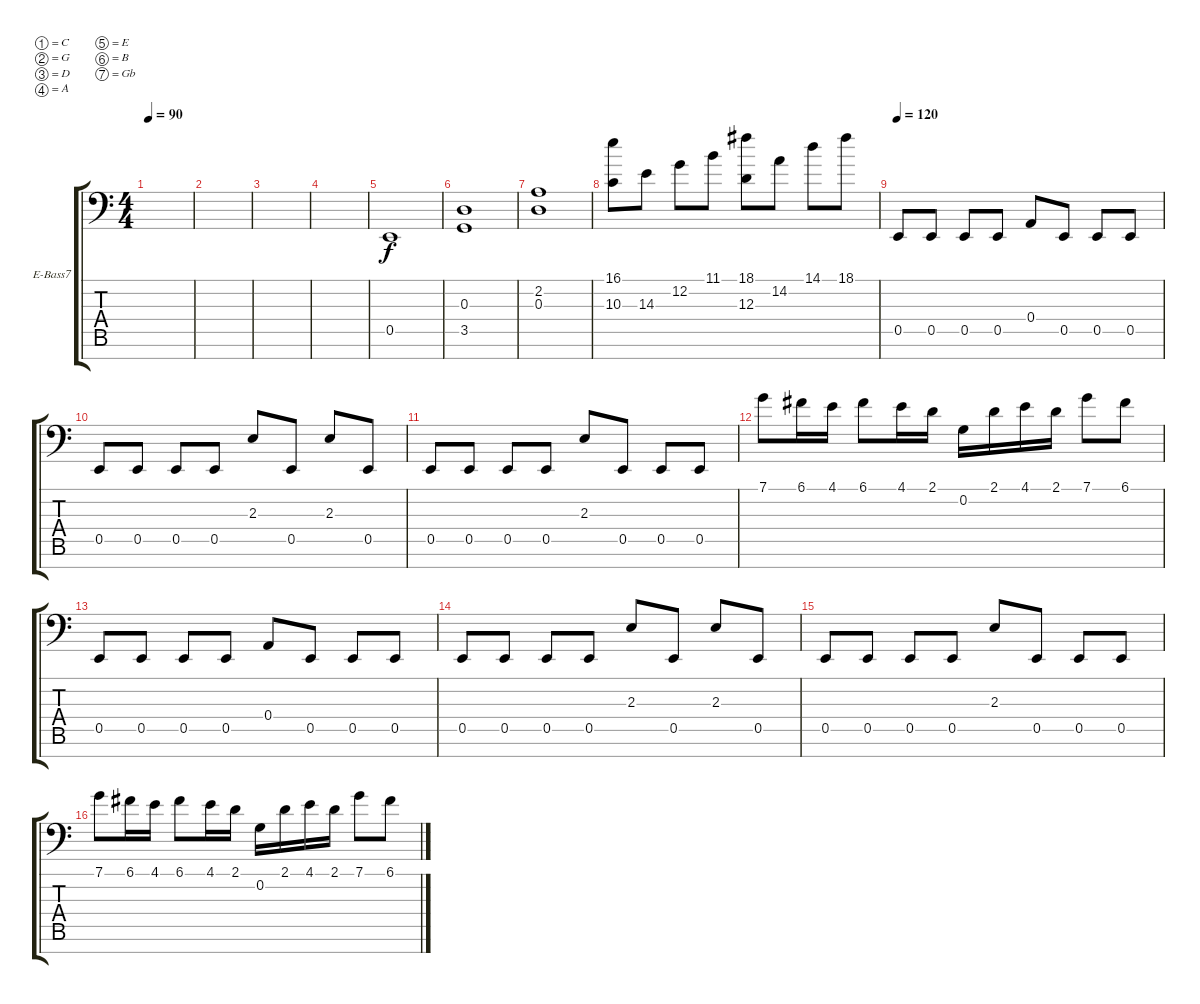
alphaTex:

\defaultSystemsLayout 4
\bracketExtendMode groupsimilarinstruments
\firstSystemTrackNameOrientation horizontal
\otherSystemsTrackNameOrientation horizontal
\track ("Electric Bass" "E-Bass7") {instrument electricbassfinger}
\staff {score tabs}
\tuning (C3 G2 D2 A1 E1 B0 Gb0)
\ts (4 4)
\tempo 90
\clef f4
\scale
0.485477
\ks c
|
\scale
0.257261 |
\scale
0.257261 |
\scale
0.333333 |
\scale
0.333333 0.5.1 |
\scale
0.333333 (0.3 3.5).1 |
\scale
0.333333 (0.3 2.2).1 |
\scale
0.333333 (16.1 10.3).8 14.3.8 12.2.8 11.1.8 (18.1 12.3).8 14.2.8 14.1.8 18.1.8 |
\tempo 120
\scale
0.333333 0.5.8 0.5.8 0.5.8 0.5.8 0.4.8 0.5.8 0.5.8 0.5.8 |
\scale
0.333333 0.5.8 0.5.8 0.5.8 0.5.8 2.3.8 0.5.8 2.3.8 0.5.8 |
\scale
0.333333 0.5.8 0.5.8 0.5.8 0.5.8 2.3.8 0.5.8 0.5.8 0.5.8 |
\scale
0.333333 7.1.8 6.1.16 4.1.16 6.1.8 4.1.16 2.1.16 0.2.16 2.1.16 4.1.16 2.1.16 7.1.8 6.1.8 |
\scale
0.333333 0.5.8 0.5.8 0.5.8 0.5.8 0.4.8 0.5.8 0.5.8 0.5.8 |
\scale
0.333333 0.5.8 0.5.8 0.5.8 0.5.8 2.3.8 0.5.8 2.3.8 0.5.8 |
\scale
0.333333 0.5.8 0.5.8 0.5.8 0.5.8 2.3.8 0.5.8 0.5.8 0.5.8 |
\scale
0.333333 7.1.8 6.1.16 4.1.16 6.1.8 4.1.16 2.1.16 0.2.16 2.1.16 4.1.16 2.1.16 7.1.8 6.1.8
